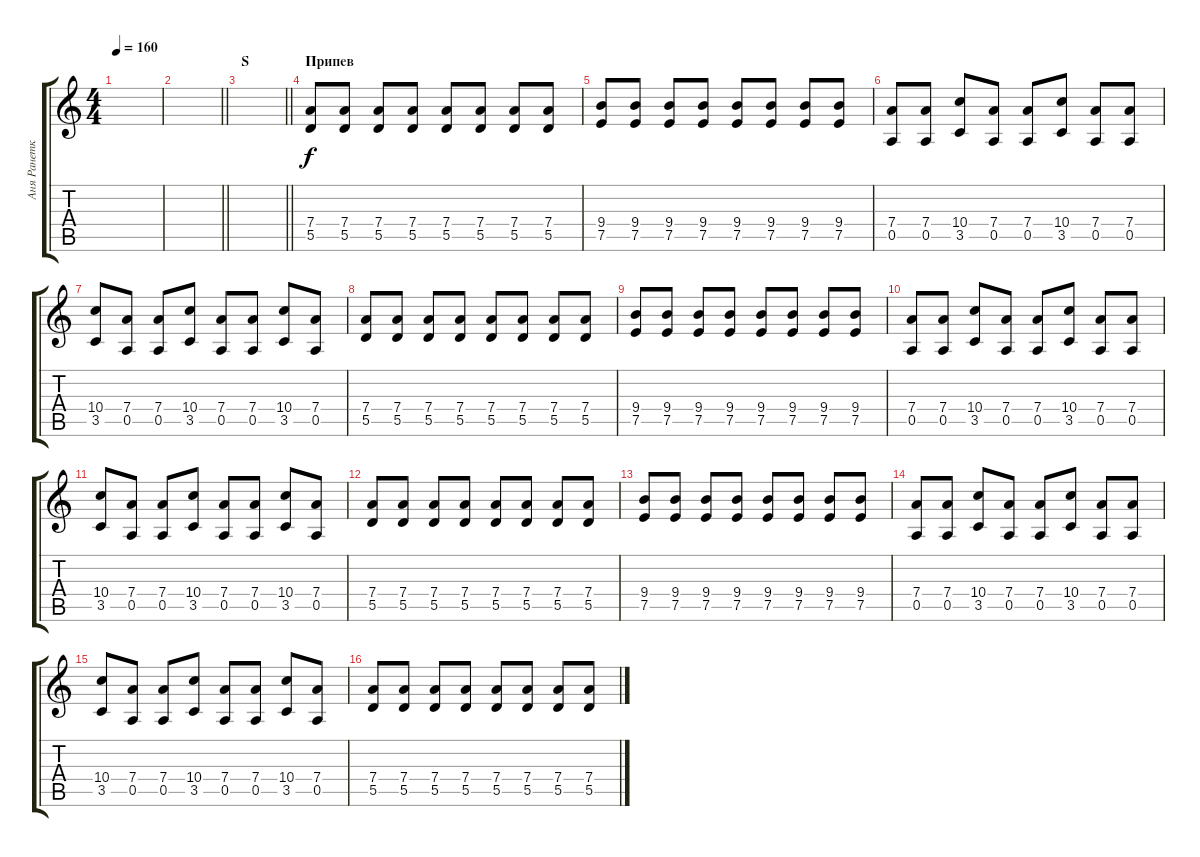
\track ("Аня Ранетка" "Аня Ранетк") {instrument acousticguitarsteel}
\staff {score tabs}
\tuning (E4 B3 G3 D3 A2 E2) {hide}
\ts (4 4)
\tempo 160
\clef g2
\ks c
|
\barLineRight lightlight
|
\section ("" "S")
\barLineRight lightlight
|
\section ("" "Припев")
(7.4 5.5).8 (7.4 5.5).8 (7.4 5.5).8 (7.4 5.5).8 (7.4 5.5).8 (7.4 5.5).8 (7.4 5.5).8 (7.4 5.5).8 |
(9.4 7.5).8 (9.4 7.5).8 (9.4 7.5).8 (9.4 7.5).8 (9.4 7.5).8 (9.4 7.5).8 (9.4 7.5).8 (9.4 7.5).8 |
(7.4 0.5).8 (7.4 0.5).8 (10.4 3.5).8 (7.4 0.5).8 (7.4 0.5).8 (10.4 3.5).8 (7.4 0.5).8 (7.4 0.5).8 |
(10.4 3.5).8 (7.4 0.5).8 (7.4 0.5).8 (10.4 3.5).8 (7.4 0.5).8 (7.4 0.5).8 (10.4 3.5).8 (7.4 0.5).8 |
(7.4 5.5).8 (7.4 5.5).8 (7.4 5.5).8 (7.4 5.5).8 (7.4 5.5).8 (7.4 5.5).8 (7.4 5.5).8 (7.4 5.5).8 |
(9.4 7.5).8 (9.4 7.5).8 (9.4 7.5).8 (9.4 7.5).8 (9.4 7.5).8 (9.4 7.5).8 (9.4 7.5).8 (9.4 7.5).8 |
(7.4 0.5).8 (7.4 0.5).8 (10.4 3.5).8 (7.4 0.5).8 (7.4 0.5).8 (10.4 3.5).8 (7.4 0.5).8 (7.4 0.5).8 |
(10.4 3.5).8 (7.4 0.5).8 (7.4 0.5).8 (10.4 3.5).8 (7.4 0.5).8 (7.4 0.5).8 (10.4 3.5).8 (7.4 0.5).8 |
(7.4 5.5).8 (7.4 5.5).8 (7.4 5.5).8 (7.4 5.5).8 (7.4 5.5).8 (7.4 5.5).8 (7.4 5.5).8 (7.4 5.5).8 |
(9.4 7.5).8 (9.4 7.5).8 (9.4 7.5).8 (9.4 7.5).8 (9.4 7.5).8 (9.4 7.5).8 (9.4 7.5).8 (9.4 7.5).8 |
(7.4 0.5).8 (7.4 0.5).8 (10.4 3.5).8 (7.4 0.5).8 (7.4 0.5).8 (10.4 3.5).8 (7.4 0.5).8 (7.4 0.5).8 |
(10.4 3.5).8 (7.4 0.5).8 (7.4 0.5).8 (10.4 3.5).8 (7.4 0.5).8 (7.4 0.5).8 (10.4 3.5).8 (7.4 0.5).8 |
(7.4 5.5).8 (7.4 5.5).8 (7.4 5.5).8 (7.4 5.5).8 (7.4 5.5).8 (7.4 5.5).8 (7.4 5.5).8 (7.4 5.5).8
